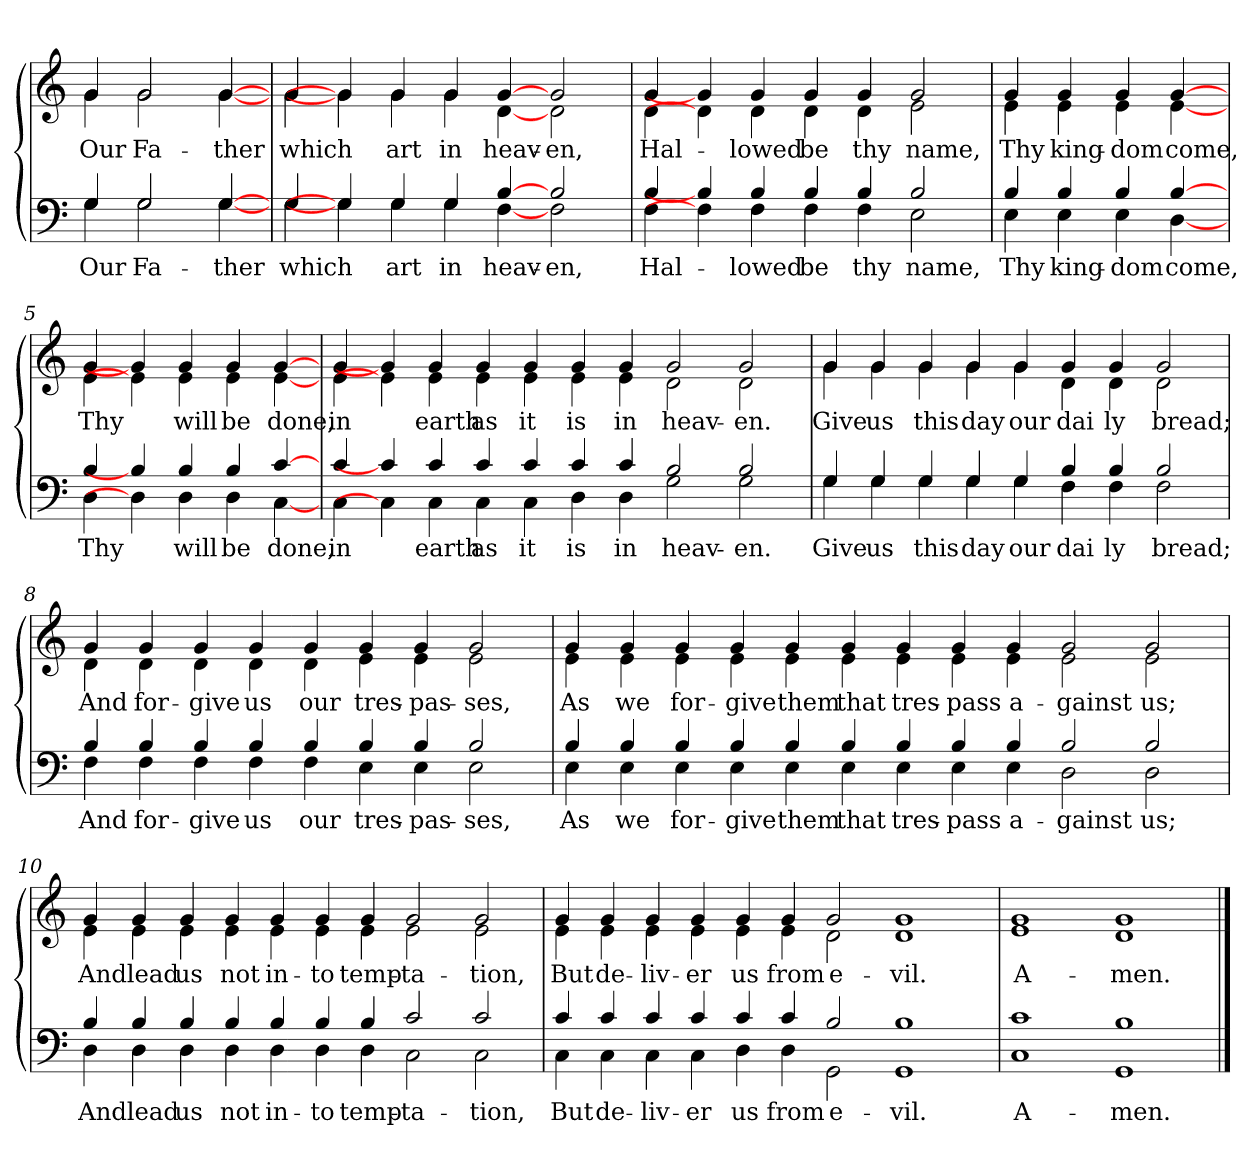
**kern	**text	**kern	**text
*part2	*part2	*part1	*part1
*staff2	*staff2	*staff1	*staff1
*clefF4	*	*clefG2	*
*k[]	*	*k[]	*
*C:	*	*C:	*
=1	=1	=1	=1
*^	*	*	*
!	!	!LO:LY:a	!	!LO:LY:b
*	*	*	*^	*
4G/	4G\	Our	4g/	4g\	Our
!	!	!LO:LY:a	!	!	!LO:LY:b
2G/	2G\	Fa-	2g/	2g\	Fa-
!	!	!LO:LY:a	!	!	!LO:LY:b
[4G/	[4G\	-ther	[4g/	[4g\	-ther
=2	=2	=2	=2	=2	=2
!	!	!LO:LY:a	!	!	!LO:LY:b
4G/	4G\	which	4g/	4g\	which
4G/]	4G\]	.	4g/]	4g\]	.
!	!	!LO:LY:a	!	!	!LO:LY:b
4G/	4G\	art	4g/	4g\	art
!	!	!LO:LY:a	!	!	!LO:LY:b
4G/	4G\	in	4g/	4g\	in
!	!	!LO:LY:a	!	!	!LO:LY:b
[4B/	[4F\	heav-	[4g/	[4d\	heav-
!	!	!LO:LY:a	!	!	!LO:LY:b
2B/	2F\	-en,	2g/	2d\	-en,
=3	=3	=3	=3	=3	=3
!	!	!LO:LY:a	!	!	!LO:LY:b
4B/	4F\	Hal-	4g/	4d\	Hal-
4B/]	4F\]	.	4g/]	4d\]	.
!	!	!LO:LY:a	!	!	!LO:LY:b
4B/	4F\	-lowed	4g/	4d\	-lowed
!	!	!LO:LY:a	!	!	!LO:LY:b
4B/	4F\	be	4g/	4d\	be
!	!	!LO:LY:a	!	!	!LO:LY:b
4B/	4F\	thy	4g/	4d\	thy
!	!	!LO:LY:a	!	!	!LO:LY:b
2B/	2E\	name,	2g/	2e\	name,
=4	=4	=4	=4	=4	=4
!	!	!LO:LY:a	!	!	!LO:LY:b
4B/	4E\	Thy	4g/	4e\	Thy
!	!	!LO:LY:a	!	!	!LO:LY:b
4B/	4E\	king-	4g/	4e\	king-
!	!	!LO:LY:a	!	!	!LO:LY:b
4B/	4E\	-dom	4g/	4e\	-dom
!	!	!LO:LY:a	!	!	!LO:LY:b
[4B/	[4D\	come,	[4g/	[4e\	come,
!!LO:LB:g=z	!!
=5	=5	=5	=5	=5	=5
!	!	!LO:LY:a	!	!	!LO:LY:b
4B/	4D\	Thy	4g/	4e\	Thy
4B/]	4D\]	.	4g/]	4e\]	.
!	!	!LO:LY:a	!	!	!LO:LY:b
4B/	4D\	will	4g/	4e\	will
!	!	!LO:LY:a	!	!	!LO:LY:b
4B/	4D\	be	4g/	4e\	be
!	!	!LO:LY:a	!	!	!LO:LY:b
[4c/	[4C\	done,	[4g/	[4e\	done,
=6	=6	=6	=6	=6	=6
!	!	!LO:LY:a	!	!	!LO:LY:b
4c/	4C\	in	4g/	4e\	in
4c/]	4C\]	.	4g/]	4e\]	.
!	!	!LO:LY:a	!	!	!LO:LY:b
4c/	4C\	earth	4g/	4e\	earth
!	!	!LO:LY:a	!	!	!LO:LY:b
4c/	4C\	as	4g/	4e\	as
!	!	!LO:LY:a	!	!	!LO:LY:b
4c/	4C\	it	4g/	4e\	it
!	!	!LO:LY:a	!	!	!LO:LY:b
4c/	4D\	is	4g/	4e\	is
!	!	!LO:LY:a	!	!	!LO:LY:b
4c/	4D\	in	4g/	4e\	in
!	!	!LO:LY:a	!	!	!LO:LY:b
2B/	2G\	heav-	2g/	2d\	heav-
!	!	!LO:LY:a	!	!	!LO:LY:b
2B/	2G\	-en.	2g/	2d\	-en.
=7!	=7!	=7!	=7!	=7!	=7!
!	!	!LO:LY:a	!	!	!LO:LY:b
4G/	4G\	Give	4g/	4g\	Give
!	!	!LO:LY:a	!	!	!LO:LY:b
4G/	4G\	us	4g/	4g\	us
!	!	!LO:LY:a	!	!	!LO:LY:b
4G/	4G\	this	4g/	4g\	this
!	!	!LO:LY:a	!	!	!LO:LY:b
4G/	4G\	day	4g/	4g\	day
!	!	!LO:LY:a	!	!	!LO:LY:b
4G/	4G\	our	4g/	4g\	our
!	!	!LO:LY:a	!	!	!LO:LY:b
4B/	4F\	dai	4g/	4d\	dai
!	!	!LO:LY:a	!	!	!LO:LY:b
4B/	4F\	ly	4g/	4d\	ly
!	!	!LO:LY:a	!	!	!LO:LY:b
2B/	2F\	bread;	2g/	2d\	bread;
!!LO:LB:g=z	!!
=8	=8	=8	=8	=8	=8
!	!	!LO:LY:a	!	!	!LO:LY:b
4B/	4F\	And	4g/	4d\	And
!	!	!LO:LY:a	!	!	!LO:LY:b
4B/	4F\	for-	4g/	4d\	for-
!	!	!LO:LY:a	!	!	!LO:LY:b
4B/	4F\	-give	4g/	4d\	-give
!	!	!LO:LY:a	!	!	!LO:LY:b
4B/	4F\	us	4g/	4d\	us
!	!	!LO:LY:a	!	!	!LO:LY:b
4B/	4F\	our	4g/	4d\	our
!	!	!LO:LY:a	!	!	!LO:LY:b
4B/	4E\	tres-	4g/	4e\	tres-
!	!	!LO:LY:a	!	!	!LO:LY:b
4B/	4E\	-pas-	4g/	4e\	-pas-
!	!	!LO:LY:a	!	!	!LO:LY:b
2B/	2E\	-ses,	2g/	2e\	-ses,
=9	=9	=9	=9	=9	=9
!	!	!LO:LY:a	!	!	!LO:LY:b
4B/	4E\	As	4g/	4e\	As
!	!	!LO:LY:a	!	!	!LO:LY:b
4B/	4E\	we	4g/	4e\	we
!	!	!LO:LY:a	!	!	!LO:LY:b
4B/	4E\	for-	4g/	4e\	for-
!	!	!LO:LY:a	!	!	!LO:LY:b
4B/	4E\	-give	4g/	4e\	-give
!	!	!LO:LY:a	!	!	!LO:LY:b
4B/	4E\	them	4g/	4e\	them
!	!	!LO:LY:a	!	!	!LO:LY:b
4B/	4E\	that	4g/	4e\	that
!	!	!LO:LY:a	!	!	!LO:LY:b
4B/	4E\	tres-	4g/	4e\	tres-
!	!	!LO:LY:a	!	!	!LO:LY:b
4B/	4E\	-pass	4g/	4e\	-pass
!	!	!LO:LY:a	!	!	!LO:LY:b
4B/	4E\	a-	4g/	4e\	a-
!	!	!LO:LY:a	!	!	!LO:LY:b
2B/	2D\	-gainst	2g/	2e\	-gainst
!	!	!LO:LY:a	!	!	!LO:LY:b
2B/	2D\	us;	2g/	2e\	us;
!!LO:LB:g=z	!!
=10	=10	=10	=10	=10	=10
!	!	!LO:LY:a	!	!	!LO:LY:b
4B/	4D\	And	4g/	4e\	And
!	!	!LO:LY:a	!	!	!LO:LY:b
4B/	4D\	lead	4g/	4e\	lead
!	!	!LO:LY:a	!	!	!LO:LY:b
4B/	4D\	us	4g/	4e\	us
!	!	!LO:LY:a	!	!	!LO:LY:b
4B/	4D\	not	4g/	4e\	not
!	!	!LO:LY:a	!	!	!LO:LY:b
4B/	4D\	in-	4g/	4e\	in-
!	!	!LO:LY:a	!	!	!LO:LY:b
4B/	4D\	-to	4g/	4e\	-to
!	!	!LO:LY:a	!	!	!LO:LY:b
4B/	4D\	temp-	4g/	4e\	temp-
!	!	!LO:LY:a	!	!	!LO:LY:b
2c/	2C\	-ta-	2g/	2e\	-ta-
!	!	!LO:LY:a	!	!	!LO:LY:b
2c/	2C\	-tion,	2g/	2e\	-tion,
=11	=11	=11	=11	=11	=11
!	!	!LO:LY:a	!	!	!LO:LY:b
4c/	4C\	But	4g/	4e\	But
!	!	!LO:LY:a	!	!	!LO:LY:b
4c/	4C\	de-	4g/	4e\	de-
!	!	!LO:LY:a	!	!	!LO:LY:b
4c/	4C\	-liv-	4g/	4e\	-liv-
!	!	!LO:LY:a	!	!	!LO:LY:b
4c/	4C\	-er	4g/	4e\	-er
!	!	!LO:LY:a	!	!	!LO:LY:b
4c/	4D\	us	4g/	4e\	us
!	!	!LO:LY:a	!	!	!LO:LY:b
4c/	4D\	from	4g/	4e\	from
!	!	!LO:LY:a	!	!	!LO:LY:b
2B/	2GG\	e-	2g/	2d\	e-
!	!	!LO:LY:a	!	!	!LO:LY:b
1GG 1B	1ryy	vil.	1d 1g	1ryy	vil.
=12	=12	=12	=12	=12	=12
!	!	!LO:LY:a	!	!	!LO:LY:b
*v	*v	*	*	*	*
*	*	*v	*v	*
1C 1c	-A-	1e 1g	-A-
!	!LO:LY:a	!	!LO:LY:b
1GG 1B	-men.	1d 1g	-men.
==	==	==	==
*-	*-	*-	*-
